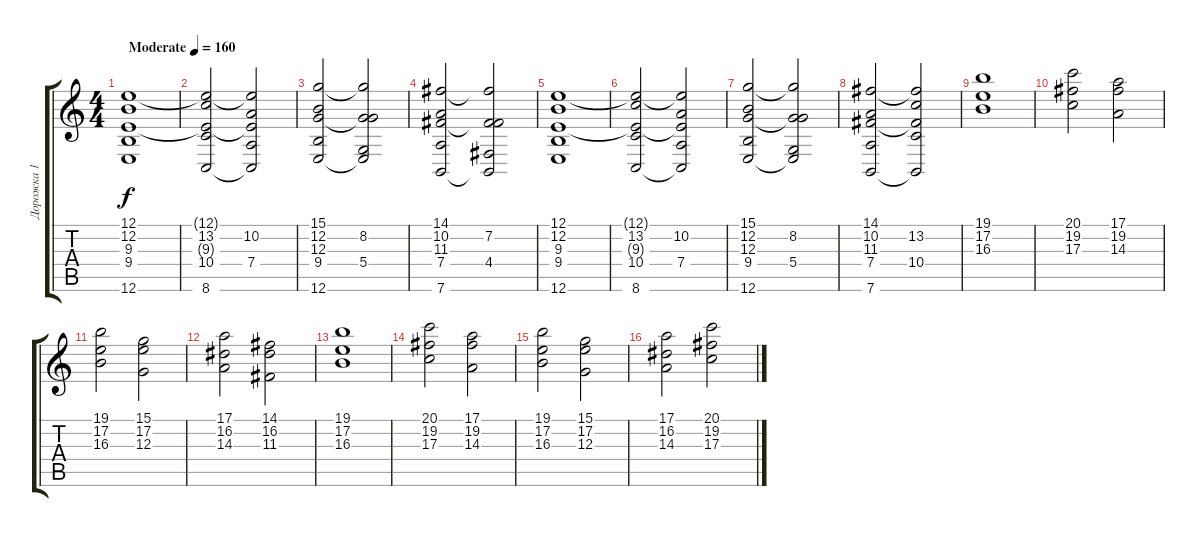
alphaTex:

\track ("Дорожка 1" "Дорожка 1") {instrument pad7halo}
\staff {score tabs}
\tuning (E4 B3 G3 D3 A2 E2) {hide}
\ts (4 4)
\tempo (160 "Moderate")
\clef g2
\ks c
(12.1 12.2 9.3 9.4 12.6).1{dy f instrument pad7halo} |
(12.1{t} 13.2 9.3{t} 10.4 8.6).2 (12.1{t} 10.2 9.3{t} 7.4 8.6{t}).2 |
(15.1 12.2 12.3 9.4 12.6).2 (15.1{t} 8.2 12.3{t} 5.4 12.6{t}).2 |
(14.1 10.2 11.3 7.4 7.6).2 (14.1{t} 7.2 11.3{t} 4.4 7.6{t}).2 |
(12.1 12.2 9.3 9.4 12.6).1 |
(12.1{t} 13.2 9.3{t} 10.4 8.6).2 (12.1{t} 10.2 9.3{t} 7.4 8.6{t}).2 |
(15.1 12.2 12.3 9.4 12.6).2 (15.1{t} 8.2 12.3{t} 5.4 12.6{t}).2 |
(14.1 10.2 11.3 7.4 7.6).2 (14.1{t} 13.2 11.3{t} 10.4 7.6{t}).2 |
(19.1 17.2 16.3).1 |
(20.1 19.2 17.3).2 (17.1 19.2 14.3).2 |
(19.1 17.2 16.3).2 (15.1 17.2 12.3).2 |
(17.1 16.2 14.3).2 (14.1 16.2 11.3).2 |
(19.1 17.2 16.3).1 |
(20.1 19.2 17.3).2 (17.1 19.2 14.3).2 |
(19.1 17.2 16.3).2 (15.1 17.2 12.3).2 |
(17.1 16.2 14.3).2 (20.1 19.2 17.3).2
